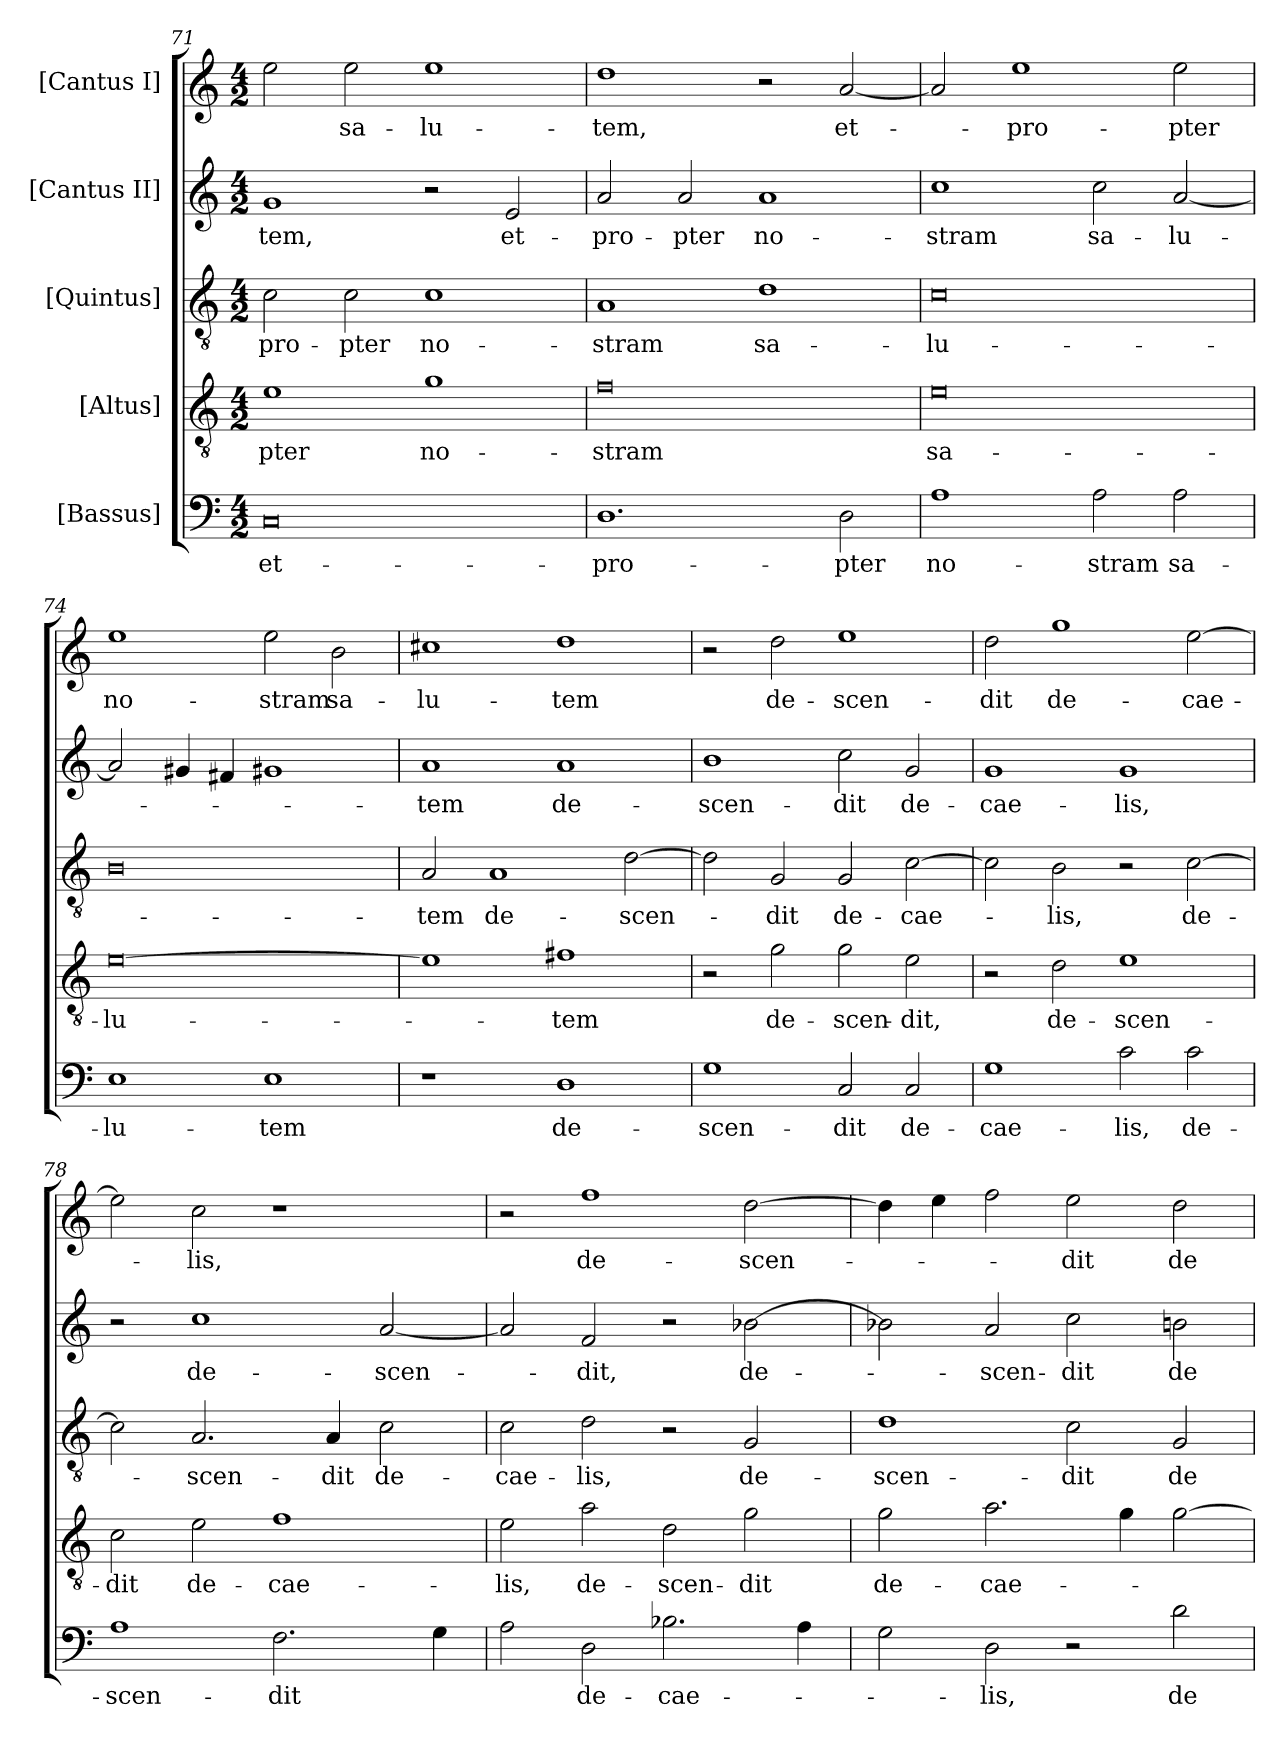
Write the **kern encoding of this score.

**kern	**text	**kern	**text	**kern	**text	**kern	**text	**kern	**text
*part5	*part5	*part4	*part4	*part3	*part3	*part2	*part2	*part1	*part1
*staff5	*staff5	*staff4	*staff4	*staff3	*staff3	*staff2	*staff2	*staff1	*staff1
*I"[Bassus]	*	*I"[Altus]	*	*I"[Quintus]	*	*I"[Cantus II]	*	*I"[Cantus I]	*
*clefF4	*	*clefGv2	*	*clefGv2	*	*clefG2	*	*clefG2	*
*k[]	*	*k[]	*	*k[]	*	*k[]	*	*k[]	*
*M4/2	*	*M4/2	*	*M4/2	*	*M4/2	*	*M4/2	*
=71	=71	=71	=71	=71	=71	=71	=71	=71	=71
0C/	et-	1e\	-pter	2c\	pro-	1g/	-tem,	2ee\	.
.	.	.	.	2c\	-pter	.	.	2ee\	sa-
.	.	1g\	no-	1c\	no-	2r	.	1ee\	-lu-
.	.	.	.	.	.	2e/	et-	.	.
=72	=72	=72	=72	=72	=72	=72	=72	=72	=72
1.D\	pro-	0f\	-stram	1A/	-stram	2a/	pro-	1dd\	-tem,
.	.	.	.	.	.	2a/	-pter	.	.
.	.	.	.	1d\	sa-	1a/	no-	2r	.
2D\	-pter	.	.	.	.	.	.	[2a/	et-
=73	=73	=73	=73	=73	=73	=73	=73	=73	=73
1A\	no-	0e\	sa-	0c\	-lu-	1cc\	-stram	2a/]	.
.	.	.	.	.	.	.	.	1ee\	pro-
2A\	-stram	.	.	.	.	2cc\	sa-	.	.
2A\	sa-	.	.	.	.	[2a/	-lu-	2ee\	-pter
=74	=74	=74	=74	=74	=74	=74	=74	=74	=74
1E\	-lu-	[0e\	-lu-	0B\	.	2a/]	.	1ee\	no-
.	.	.	.	.	.	4g#X/	.	.	.
.	.	.	.	.	.	4f#X/	.	.	.
1E\	-tem	.	.	.	.	1g#X/	.	2ee\	-stram
.	.	.	.	.	.	.	.	2b\	sa-
=75	=75	=75	=75	=75	=75	=75	=75	=75	=75
1r	.	1e\]	.	2A/	-tem	1a/	-tem	1cc#X\	-lu-
.	.	.	.	1A/	de-	.	.	.	.
1D\	de-	1f#X\	-tem	.	.	1a/	de-	1dd\	-tem
.	.	.	.	[2d\	-scen-	.	.	.	.
=76	=76	=76	=76	=76	=76	=76	=76	=76	=76
1G\	-scen-	2r	.	2d\]	.	1b\	-scen-	2r	.
.	.	2g\	de-	2G/	-dit	.	.	2dd\	de-
2C/	-dit	2g\	-scen-	2G/	de-	2cc\	-dit	1ee\	-scen-
2C/	de-	2e\	-dit,	[2c\	cae-	2g/	de-	.	.
=77	=77	=77	=77	=77	=77	=77	=77	=77	=77
1G\	cae-	2r	.	2c\]	.	1g/	cae-	2dd\	-dit
.	.	2d\	de-	2B\	-lis,	.	.	1gg\	de-
2c\	-lis,	1e\	-scen-	2r	.	1g/	-lis,	.	.
2c\	de-	.	.	[2c\	de-	.	.	[2ee\	cae-
=78	=78	=78	=78	=78	=78	=78	=78	=78	=78
1A\	-scen-	2c\	-dit	2c\]	.	2r	.	2ee\]	.
.	.	2e\	de-	2.A/	-scen-	1cc\	de-	2cc\	-lis,
2.F\	-dit	1f\	cae-	.	.	.	.	1r	.
.	.	.	.	4A/	-dit	.	.	.	.
.	.	.	.	2c\	de-	[2a/	-scen-	.	.
4G\	.	.	.	.	.	.	.	.	.
=79	=79	=79	=79	=79	=79	=79	=79	=79	=79
2A\	.	2e\	-lis,	2c\	cae-	2a/]	.	2r	.
2D\	de-	2a\	de-	2d\	-lis,	2f/	-dit,	1ff\	de-
2.B-X\	cae-	2d\	-scen-	2r	.	2r	.	.	.
.	.	2g\	-dit	2G/	de-	[2b-X\	de-	[2dd\	-scen-
4A\	.	.	.	.	.	.	.	.	.
=80	=80	=80	=80	=80	=80	=80	=80	=80	=80
2G\	.	2g\	de-	1d\	-scen-	2b-X\]	.	4dd\]	.
.	.	.	.	.	.	.	.	4ee\	.
2D\	-lis,	2.a\	cae-	.	.	2a/	-scen-	2ff\	.
2r	.	.	.	2c\	-dit	2cc\	-dit	2ee\	-dit
.	.	4g\	.	.	.	.	.	.	.
2d\	de-	[2g\	.	2G/	de-	2bn\	de-	2dd\	de-
=	=	=	=	=	=	=	=	=	=
*-	*-	*-	*-	*-	*-	*-	*-	*-	*-
